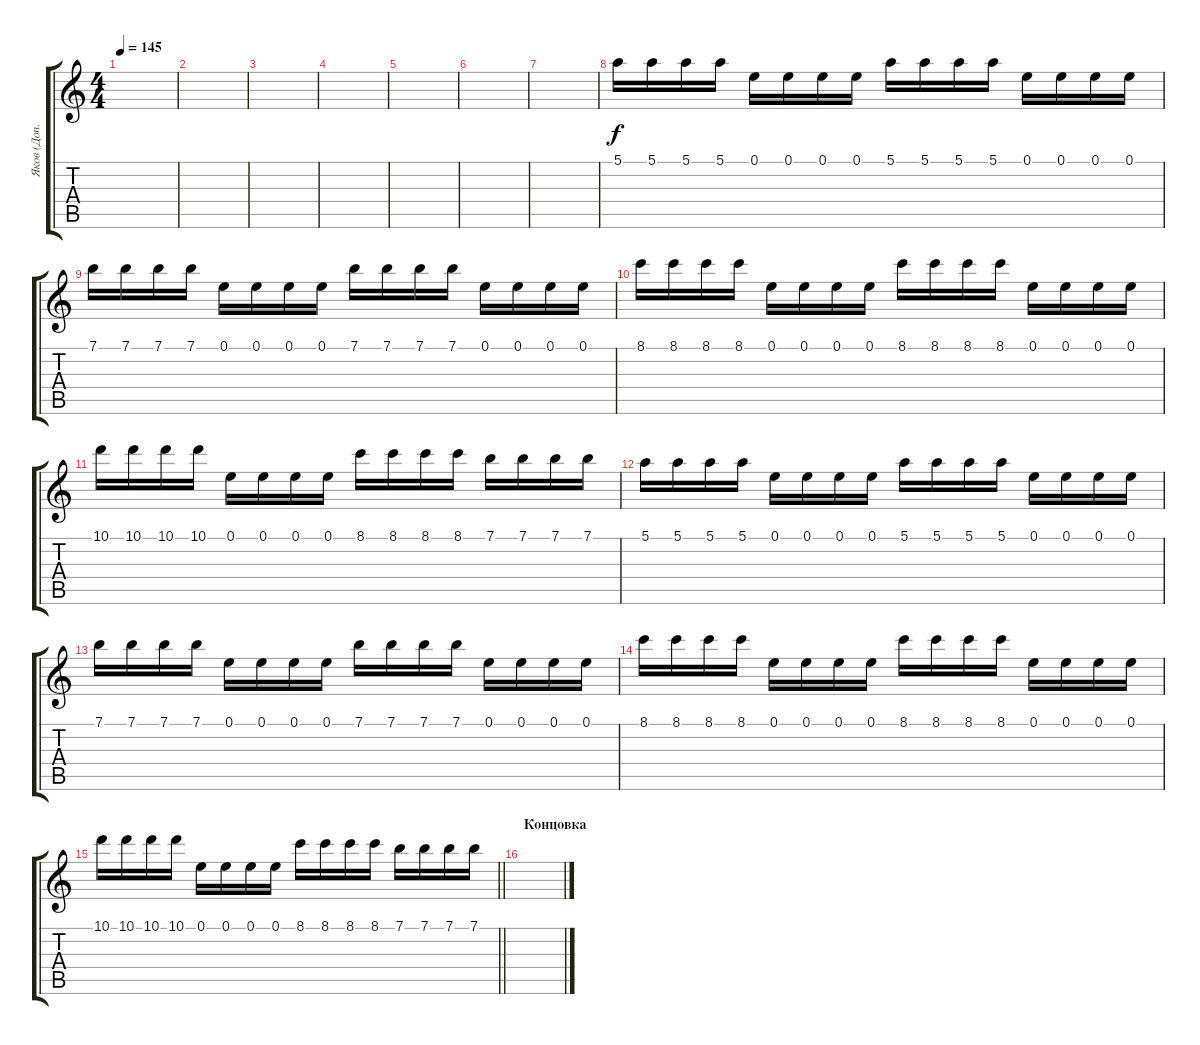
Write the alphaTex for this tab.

\track ("Яков (Доп.гитара)" "Яков (Доп.") {instrument distortionguitar}
\staff {score tabs}
\tuning (E4 B3 G3 D3 A2 D2) {hide}
\ts (4 4)
\tempo 145
\clef g2
\ks c
|
|
|
|
|
|
|
5.1.16 5.1.16 5.1.16 5.1.16 0.1.16 0.1.16 0.1.16 0.1.16 5.1.16 5.1.16 5.1.16 5.1.16 0.1.16 0.1.16 0.1.16 0.1.16 |
7.1.16 7.1.16 7.1.16 7.1.16 0.1.16 0.1.16 0.1.16 0.1.16 7.1.16 7.1.16 7.1.16 7.1.16 0.1.16 0.1.16 0.1.16 0.1.16 |
8.1.16 8.1.16 8.1.16 8.1.16 0.1.16 0.1.16 0.1.16 0.1.16 8.1.16 8.1.16 8.1.16 8.1.16 0.1.16 0.1.16 0.1.16 0.1.16 |
10.1.16 10.1.16 10.1.16 10.1.16 0.1.16 0.1.16 0.1.16 0.1.16 8.1.16 8.1.16 8.1.16 8.1.16 7.1.16 7.1.16 7.1.16 7.1.16 |
5.1.16 5.1.16 5.1.16 5.1.16 0.1.16 0.1.16 0.1.16 0.1.16 5.1.16 5.1.16 5.1.16 5.1.16 0.1.16 0.1.16 0.1.16 0.1.16 |
7.1.16 7.1.16 7.1.16 7.1.16 0.1.16 0.1.16 0.1.16 0.1.16 7.1.16 7.1.16 7.1.16 7.1.16 0.1.16 0.1.16 0.1.16 0.1.16 |
8.1.16 8.1.16 8.1.16 8.1.16 0.1.16 0.1.16 0.1.16 0.1.16 8.1.16 8.1.16 8.1.16 8.1.16 0.1.16 0.1.16 0.1.16 0.1.16 |
\barLineRight lightlight
10.1.16 10.1.16 10.1.16 10.1.16 0.1.16 0.1.16 0.1.16 0.1.16 8.1.16 8.1.16 8.1.16 8.1.16 7.1.16 7.1.16 7.1.16 7.1.16 |
\section ("" "Концовка")
